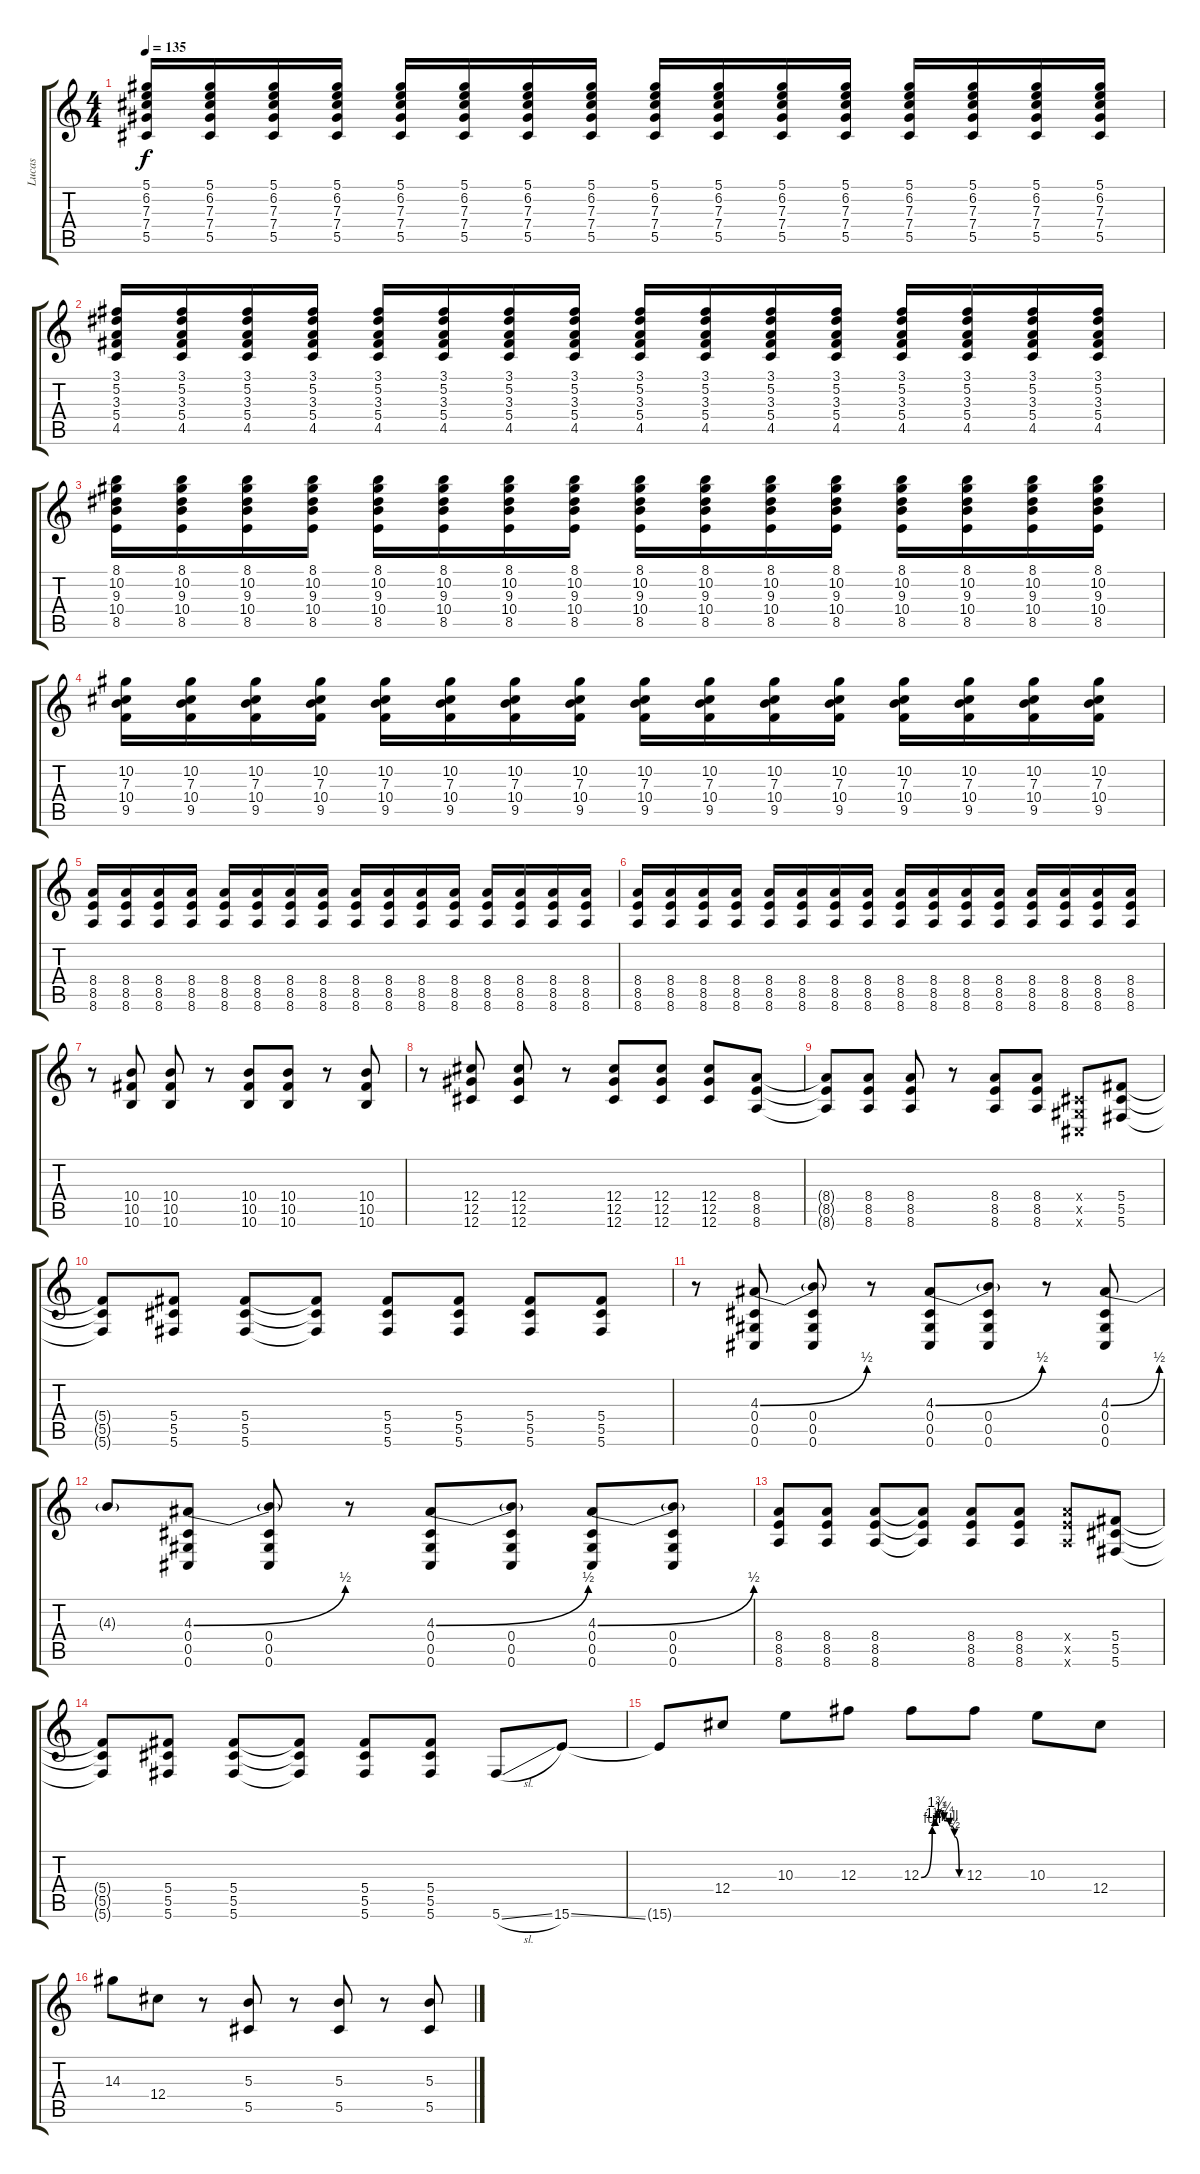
\track ("Lucas" "Lucas") {instrument overdrivenguitar}
\staff {score tabs}
\tuning (Eb4 Bb3 Gb3 Db3 Ab2 Db2) {hide}
\ts (4 4)
\tempo 135
\clef g2
\ks c
(5.1 6.2 7.3 7.4 5.5).16{dy f} (5.1 6.2 7.3 7.4 5.5).16 (5.1 6.2 7.3 7.4 5.5).16 (5.1 6.2 7.3 7.4 5.5).16 (5.1 6.2 7.3 7.4 5.5).16 (5.1 6.2 7.3 7.4 5.5).16 (5.1 6.2 7.3 7.4 5.5).16 (5.1 6.2 7.3 7.4 5.5).16 (5.1 6.2 7.3 7.4 5.5).16 (5.1 6.2 7.3 7.4 5.5).16 (5.1 6.2 7.3 7.4 5.5).16 (5.1 6.2 7.3 7.4 5.5).16 (5.1 6.2 7.3 7.4 5.5).16 (5.1 6.2 7.3 7.4 5.5).16 (5.1 6.2 7.3 7.4 5.5).16 (5.1 6.2 7.3 7.4 5.5).16 |
(3.1 5.2 3.3 5.4 4.5).16 (3.1 5.2 3.3 5.4 4.5).16 (3.1 5.2 3.3 5.4 4.5).16 (3.1 5.2 3.3 5.4 4.5).16 (3.1 5.2 3.3 5.4 4.5).16 (3.1 5.2 3.3 5.4 4.5).16 (3.1 5.2 3.3 5.4 4.5).16 (3.1 5.2 3.3 5.4 4.5).16 (3.1 5.2 3.3 5.4 4.5).16 (3.1 5.2 3.3 5.4 4.5).16 (3.1 5.2 3.3 5.4 4.5).16 (3.1 5.2 3.3 5.4 4.5).16 (3.1 5.2 3.3 5.4 4.5).16 (3.1 5.2 3.3 5.4 4.5).16 (3.1 5.2 3.3 5.4 4.5).16 (3.1 5.2 3.3 5.4 4.5).16 |
(8.1 10.2 9.3 10.4 8.5).16 (8.1 10.2 9.3 10.4 8.5).16 (8.1 10.2 9.3 10.4 8.5).16 (8.1 10.2 9.3 10.4 8.5).16 (8.1 10.2 9.3 10.4 8.5).16 (8.1 10.2 9.3 10.4 8.5).16 (8.1 10.2 9.3 10.4 8.5).16 (8.1 10.2 9.3 10.4 8.5).16 (8.1 10.2 9.3 10.4 8.5).16 (8.1 10.2 9.3 10.4 8.5).16 (8.1 10.2 9.3 10.4 8.5).16 (8.1 10.2 9.3 10.4 8.5).16 (8.1 10.2 9.3 10.4 8.5).16 (8.1 10.2 9.3 10.4 8.5).16 (8.1 10.2 9.3 10.4 8.5).16 (8.1 10.2 9.3 10.4 8.5).16 |
(10.2 7.3 10.4 9.5).16 (10.2 7.3 10.4 9.5).16 (10.2 7.3 10.4 9.5).16 (10.2 7.3 10.4 9.5).16 (10.2 7.3 10.4 9.5).16 (10.2 7.3 10.4 9.5).16 (10.2 7.3 10.4 9.5).16 (10.2 7.3 10.4 9.5).16 (10.2 7.3 10.4 9.5).16 (10.2 7.3 10.4 9.5).16 (10.2 7.3 10.4 9.5).16 (10.2 7.3 10.4 9.5).16 (10.2 7.3 10.4 9.5).16 (10.2 7.3 10.4 9.5).16 (10.2 7.3 10.4 9.5).16 (10.2 7.3 10.4 9.5).16 |
(8.4 8.5 8.6).16 (8.4 8.5 8.6).16 (8.4 8.5 8.6).16 (8.4 8.5 8.6).16 (8.4 8.5 8.6).16 (8.4 8.5 8.6).16 (8.4 8.5 8.6).16 (8.4 8.5 8.6).16 (8.4 8.5 8.6).16 (8.4 8.5 8.6).16 (8.4 8.5 8.6).16 (8.4 8.5 8.6).16 (8.4 8.5 8.6).16 (8.4 8.5 8.6).16 (8.4 8.5 8.6).16 (8.4 8.5 8.6).16 |
(8.4 8.5 8.6).16 (8.4 8.5 8.6).16 (8.4 8.5 8.6).16 (8.4 8.5 8.6).16 (8.4 8.5 8.6).16 (8.4 8.5 8.6).16 (8.4 8.5 8.6).16 (8.4 8.5 8.6).16 (8.4 8.5 8.6).16 (8.4 8.5 8.6).16 (8.4 8.5 8.6).16 (8.4 8.5 8.6).16 (8.4 8.5 8.6).16 (8.4 8.5 8.6).16 (8.4 8.5 8.6).16 (8.4 8.5 8.6).16 |
r.8 (10.4 10.5 10.6).8 (10.4 10.5 10.6).8 r.8 (10.4 10.5 10.6).8 (10.4 10.5 10.6).8 r.8 (10.4 10.5 10.6).8 |
r.8 (12.4 12.5 12.6).8 (12.4 12.5 12.6).8 r.8 (12.4 12.5 12.6).8 (12.4 12.5 12.6).8 (12.4 12.5 12.6).8 (8.4 8.5 8.6).8 |
(8.4{t} 8.5{t} 8.6{t}).8 (8.4 8.5 8.6).8 (8.4 8.5 8.6).8 r.8 (8.4 8.5 8.6).8 (8.4 8.5 8.6).8 (0.4{x} 0.5{x} 0.6{x}).8 (5.4 5.5 5.6).8 |
(5.4{t} 5.5{t} 5.6{t}).8 (5.4 5.5 5.6).8 (5.4 5.5 5.6).8 (5.4{t} 5.5{t} 5.6{t}).8 (5.4 5.5 5.6).8 (5.4 5.5 5.6).8 (5.4 5.5 5.6).8 (5.4 5.5 5.6).8 |
r.8 (4.3{be (bend 0 0 60 2)} 0.4 0.5 0.6).8 (4.3{t} 0.4 0.5 0.6).8 r.8 (4.3{be (bend 0 0 60 2)} 0.4 0.5 0.6).8 (4.3{t} 0.4 0.5 0.6).8 r.8 (4.3{be (bend 0 0 60 2)} 0.4 0.5 0.6).8 |
4.3{t}.8 (4.3{be (bend 0 0 60 2)} 0.4 0.5 0.6).8 (4.3{t} 0.4 0.5 0.6).8 r.8 (4.3{be (bend 0 0 60 2)} 0.4 0.5 0.6).8 (4.3{t} 0.4 0.5 0.6).8 (4.3{be (bend 0 0 60 2)} 0.4 0.5 0.6).8 (4.3{t} 0.4 0.5 0.6).8 |
(8.4 8.5 8.6).8 (8.4 8.5 8.6).8 (8.4 8.5 8.6).8 (8.4{t} 8.5{t} 8.6{t}).8 (8.4 8.5 8.6).8 (8.4 8.5 8.6).8 (8.4{x} 8.5{x} 8.6{x}).8 (5.4 5.5 5.6).8 |
(5.4{t} 5.5{t} 5.6{t}).8 (5.4 5.5 5.6).8 (5.4 5.5 5.6).8 (5.4{t} 5.5{t} 5.6{t}).8 (5.4 5.5 5.6).8 (5.4 5.5 5.6).8 5.6{sl}.8 15.6{ss}.8 |
15.6{t}.8 12.4.8 10.3.8 12.3.8 12.3{be (custom 0 0 16 4 20 5 23 7 33 5 41 4 48 2 55 0 60 0)}.8 12.3.8 10.3.8 12.4.8 |
14.3.8 12.4.8 r.8 (5.3 5.5).8 r.8 (5.3 5.5).8 r.8 (5.3 5.5).8
